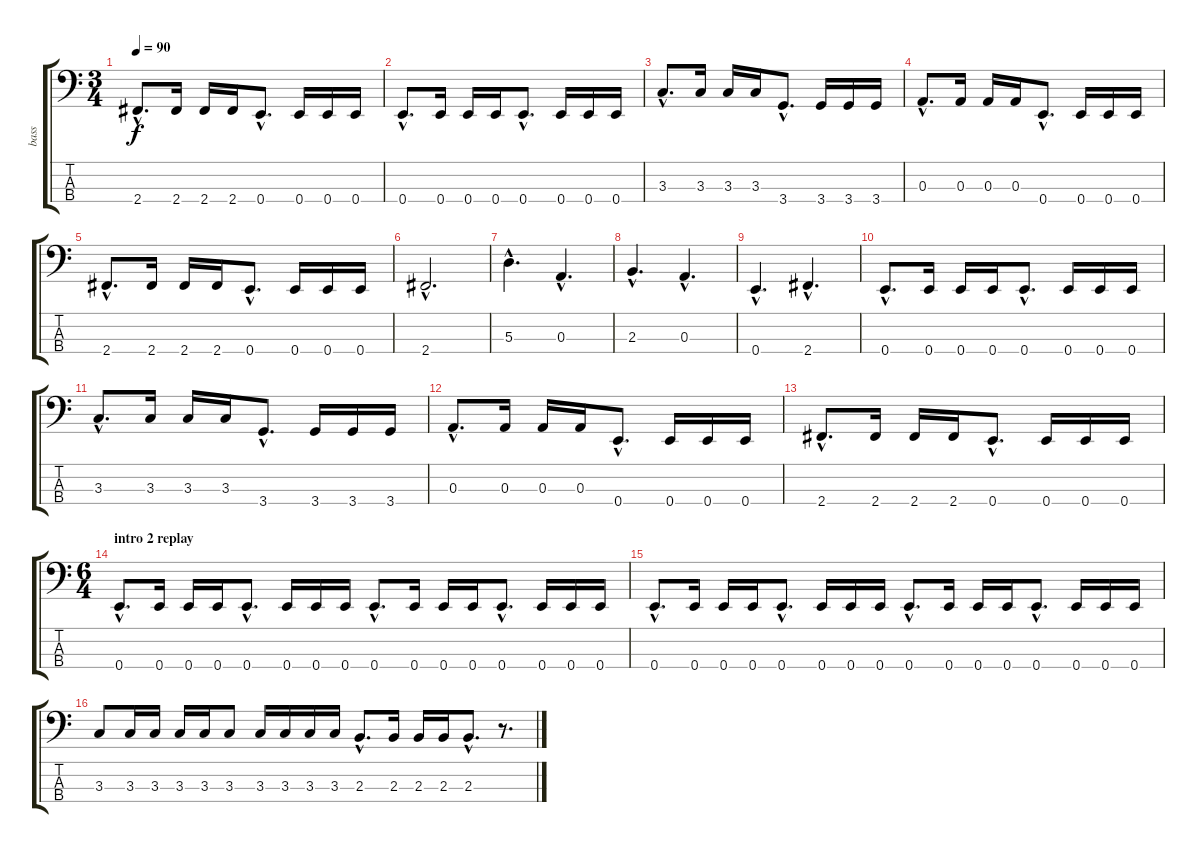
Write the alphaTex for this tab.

\track ("bass" "bass") {instrument electricbasspick}
\staff {score tabs}
\tuning (G2 D2 A1 E1) {hide}
\ts (3 4)
\tempo 90
\clef f4
\ks c
2.4{hac}.8{d dy f} 2.4.16 2.4.16 2.4.16 0.4{hac}.8{d} 0.4.16 0.4.16 0.4.16 |
0.4{hac}.8{d} 0.4.16 0.4.16 0.4.16 0.4{hac}.8{d} 0.4.16 0.4.16 0.4.16 |
3.3{hac}.8{d} 3.3.16 3.3.16 3.3.16 3.4{hac}.8{d} 3.4.16 3.4.16 3.4.16 |
0.3{hac}.8{d} 0.3.16 0.3.16 0.3.16 0.4{hac}.8{d} 0.4.16 0.4.16 0.4.16 |
2.4{hac}.8{d} 2.4.16 2.4.16 2.4.16 0.4{hac}.8{d} 0.4.16 0.4.16 0.4.16 |
2.4{hac}.2{d} |
5.3{hac}.4{d} 0.3{hac}.4{d} |
2.3{hac}.4{d} 0.3{hac}.4{d} |
0.4{hac}.4{d} 2.4{hac}.4{d} |
0.4{hac}.8{d} 0.4.16 0.4.16 0.4.16 0.4{hac}.8{d} 0.4.16 0.4.16 0.4.16 |
3.3{hac}.8{d} 3.3.16 3.3.16 3.3.16 3.4{hac}.8{d} 3.4.16 3.4.16 3.4.16 |
0.3{hac}.8{d} 0.3.16 0.3.16 0.3.16 0.4{hac}.8{d} 0.4.16 0.4.16 0.4.16 |
2.4{hac}.8{d} 2.4.16 2.4.16 2.4.16 0.4{hac}.8{d} 0.4.16 0.4.16 0.4.16 |
\ts (6 4)
\section ("" "intro 2 replay")
0.4{hac}.8{d} 0.4.16 0.4.16 0.4.16 0.4{hac}.8{d} 0.4.16 0.4.16 0.4.16 0.4{hac}.8{d} 0.4.16 0.4.16 0.4.16 0.4{hac}.8{d} 0.4.16 0.4.16 0.4.16 |
0.4{hac}.8{d} 0.4.16 0.4.16 0.4.16 0.4{hac}.8{d} 0.4.16 0.4.16 0.4.16 0.4{hac}.8{d} 0.4.16 0.4.16 0.4.16 0.4{hac}.8{d} 0.4.16 0.4.16 0.4.16 |
3.3.8 3.3.16 3.3.16 3.3.16 3.3.16 3.3.8 3.3.16 3.3.16 3.3.16 3.3.16 2.3{hac}.8{d} 2.3.16 2.3.16 2.3.16 2.3{hac}.8{d} r.8{d}
